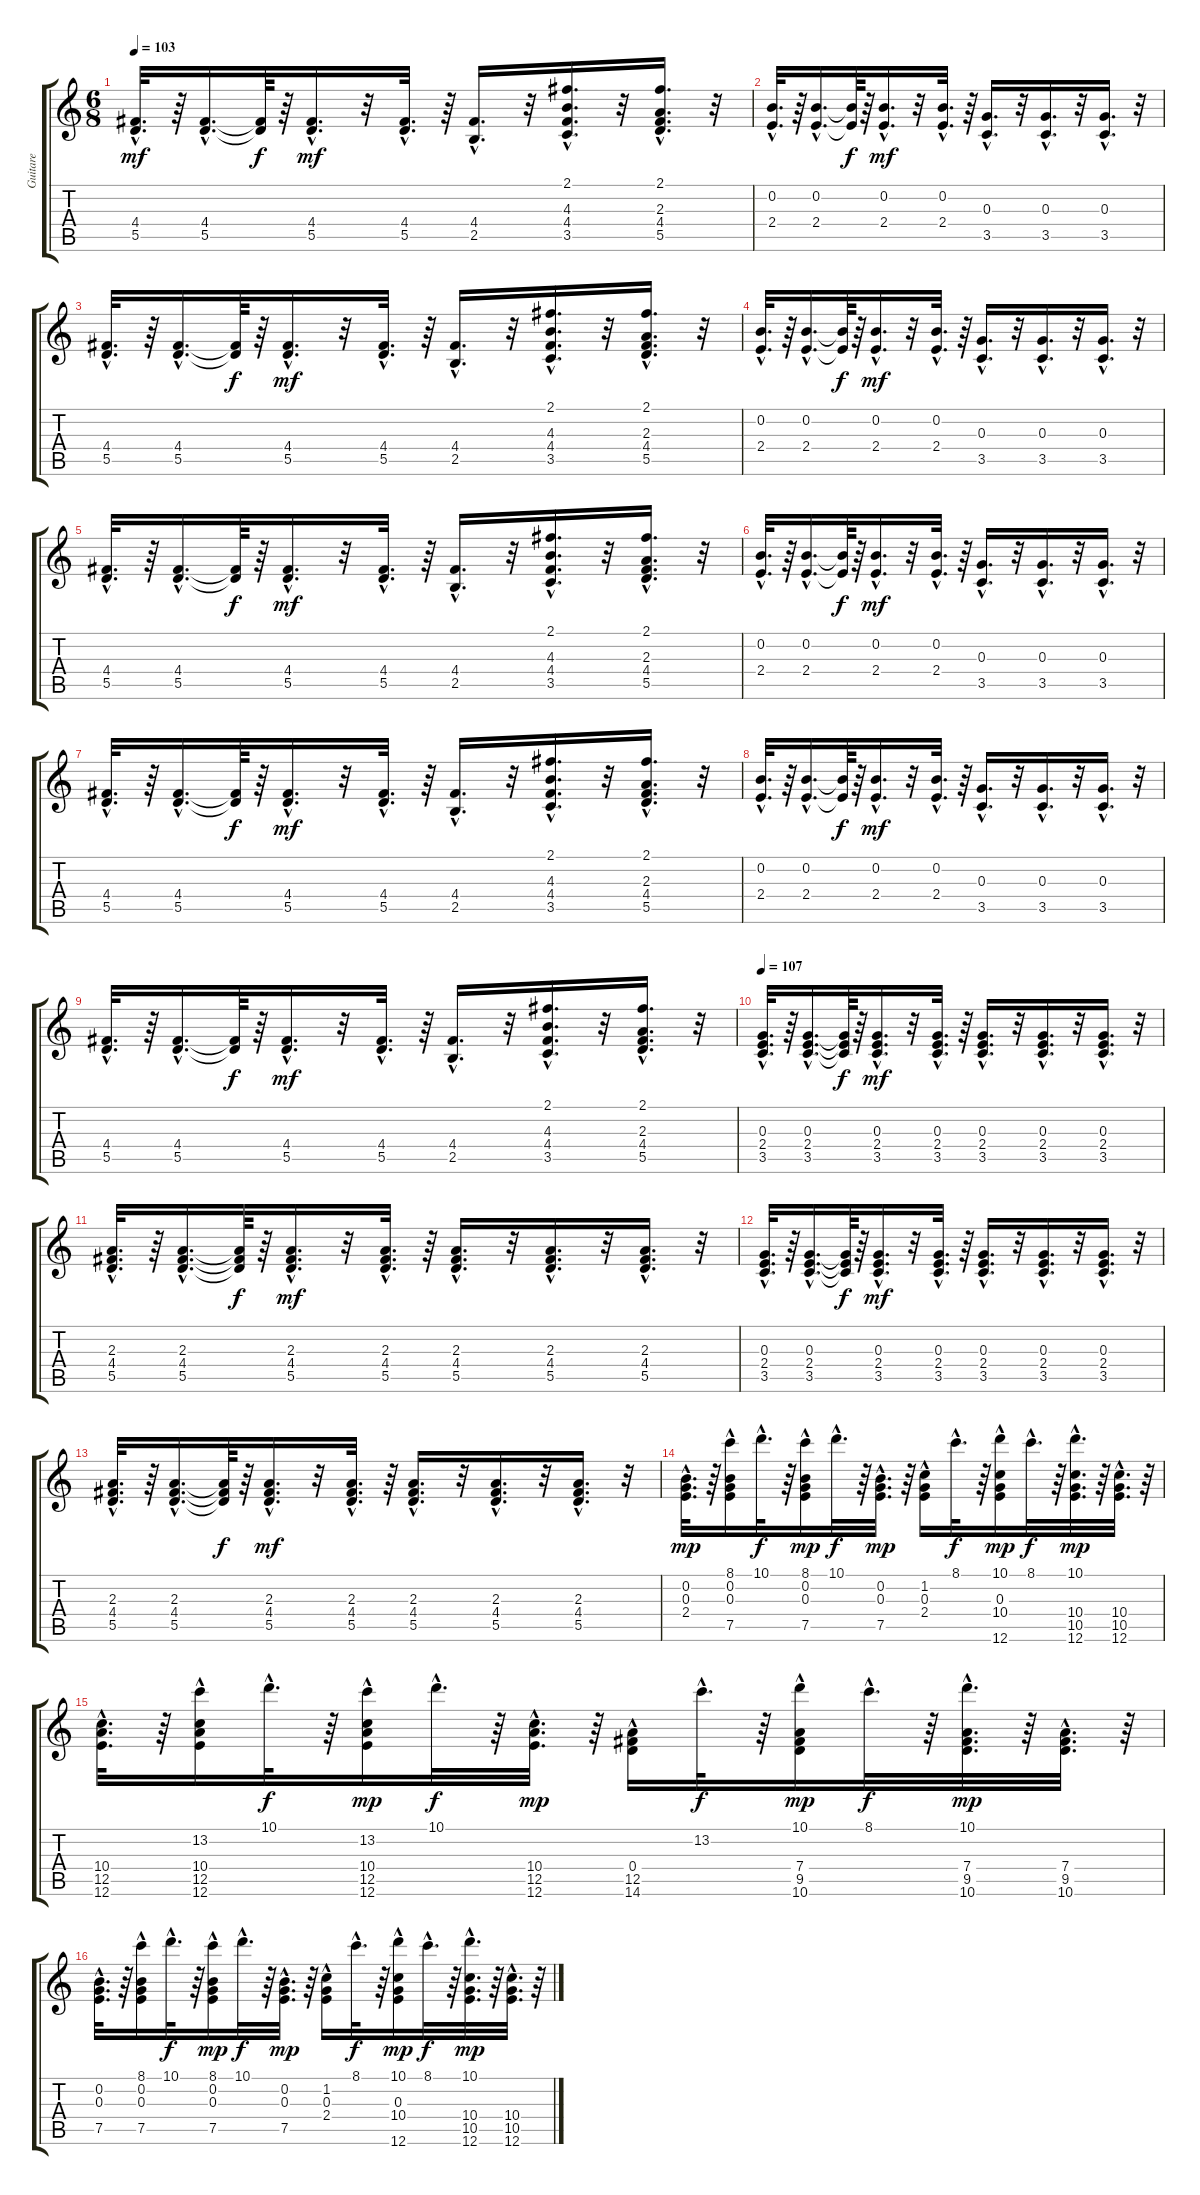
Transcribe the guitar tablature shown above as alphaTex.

\track ("Guitare" "Guitare") {instrument acousticguitarnylon}
\staff {score tabs}
\tuning (E4 B3 G3 D3 A2 E2) {hide}
\ts (6 8)
\tempo 103
\clef g2
\ks c
(4.4{hac} 5.5{hac}).32{d dy mf} r.64 (4.4{hac} 5.5{hac}).16{d} (4.4{t} 5.5{t}).64{dy f} r.64 (4.4{hac} 5.5{hac}).16{d dy mf} r.32 (4.4{hac} 5.5{hac}).32{d} r.64 (4.4{hac} 2.5{hac}).16{d} r.32 (2.1{hac} 4.3{hac} 4.4{hac} 3.5{hac}).16{d} r.32 (2.1{hac} 2.3{hac} 4.4{hac} 5.5{hac}).16{d} r.32 |
(0.2{hac} 2.4{hac}).32{d} r.64 (0.2{hac} 2.4{hac}).16{d} (0.2{t} 2.4{t}).64{dy f} r.64 (0.2{hac} 2.4{hac}).16{d dy mf} r.32 (0.2{hac} 2.4{hac}).32{d} r.64 (0.3{hac} 3.5{hac}).16{d} r.32 (0.3{hac} 3.5{hac}).16{d} r.32 (0.3{hac} 3.5{hac}).16{d} r.32 |
(4.4{hac} 5.5{hac}).32{d} r.64 (4.4{hac} 5.5{hac}).16{d} (4.4{t} 5.5{t}).64{dy f} r.64 (4.4{hac} 5.5{hac}).16{d dy mf} r.32 (4.4{hac} 5.5{hac}).32{d} r.64 (4.4{hac} 2.5{hac}).16{d} r.32 (2.1{hac} 4.3{hac} 4.4{hac} 3.5{hac}).16{d} r.32 (2.1{hac} 2.3{hac} 4.4{hac} 5.5{hac}).16{d} r.32 |
(0.2{hac} 2.4{hac}).32{d} r.64 (0.2{hac} 2.4{hac}).16{d} (0.2{t} 2.4{t}).64{dy f} r.64 (0.2{hac} 2.4{hac}).16{d dy mf} r.32 (0.2{hac} 2.4{hac}).32{d} r.64 (0.3{hac} 3.5{hac}).16{d} r.32 (0.3{hac} 3.5{hac}).16{d} r.32 (0.3{hac} 3.5{hac}).16{d} r.32 |
(4.4{hac} 5.5{hac}).32{d} r.64 (4.4{hac} 5.5{hac}).16{d} (4.4{t} 5.5{t}).64{dy f} r.64 (4.4{hac} 5.5{hac}).16{d dy mf} r.32 (4.4{hac} 5.5{hac}).32{d} r.64 (4.4{hac} 2.5{hac}).16{d} r.32 (2.1{hac} 4.3{hac} 4.4{hac} 3.5{hac}).16{d} r.32 (2.1{hac} 2.3{hac} 4.4{hac} 5.5{hac}).16{d} r.32 |
(0.2{hac} 2.4{hac}).32{d} r.64 (0.2{hac} 2.4{hac}).16{d} (0.2{t} 2.4{t}).64{dy f} r.64 (0.2{hac} 2.4{hac}).16{d dy mf} r.32 (0.2{hac} 2.4{hac}).32{d} r.64 (0.3{hac} 3.5{hac}).16{d} r.32 (0.3{hac} 3.5{hac}).16{d} r.32 (0.3{hac} 3.5{hac}).16{d} r.32 |
(4.4{hac} 5.5{hac}).32{d} r.64 (4.4{hac} 5.5{hac}).16{d} (4.4{t} 5.5{t}).64{dy f} r.64 (4.4{hac} 5.5{hac}).16{d dy mf} r.32 (4.4{hac} 5.5{hac}).32{d} r.64 (4.4{hac} 2.5{hac}).16{d} r.32 (2.1{hac} 4.3{hac} 4.4{hac} 3.5{hac}).16{d} r.32 (2.1{hac} 2.3{hac} 4.4{hac} 5.5{hac}).16{d} r.32 |
(0.2{hac} 2.4{hac}).32{d} r.64 (0.2{hac} 2.4{hac}).16{d} (0.2{t} 2.4{t}).64{dy f} r.64 (0.2{hac} 2.4{hac}).16{d dy mf} r.32 (0.2{hac} 2.4{hac}).32{d} r.64 (0.3{hac} 3.5{hac}).16{d} r.32 (0.3{hac} 3.5{hac}).16{d} r.32 (0.3{hac} 3.5{hac}).16{d} r.32 |
(4.4{hac} 5.5{hac}).32{d} r.64 (4.4{hac} 5.5{hac}).16{d} (4.4{t} 5.5{t}).64{dy f} r.64 (4.4{hac} 5.5{hac}).16{d dy mf} r.32 (4.4{hac} 5.5{hac}).32{d} r.64 (4.4{hac} 2.5{hac}).16{d} r.32 (2.1{hac} 4.3{hac} 4.4{hac} 3.5{hac}).16{d} r.32 (2.1{hac} 2.3{hac} 4.4{hac} 5.5{hac}).16{d} r.32 |
\tempo 107
(0.3{hac} 2.4{hac} 3.5{hac}).32{d} r.64 (0.3{hac} 2.4{hac} 3.5{hac}).16{d} (0.3{t} 2.4{t} 3.5{t}).64{dy f} r.64 (0.3{hac} 2.4{hac} 3.5{hac}).16{d dy mf} r.32 (0.3{hac} 2.4{hac} 3.5{hac}).32{d} r.64 (0.3{hac} 2.4{hac} 3.5{hac}).16{d} r.32 (0.3{hac} 2.4{hac} 3.5{hac}).16{d} r.32 (0.3{hac} 2.4{hac} 3.5{hac}).16{d} r.32 |
(2.3{hac} 4.4{hac} 5.5{hac}).32{d} r.64 (2.3{hac} 4.4{hac} 5.5{hac}).16{d} (2.3{t} 4.4{t} 5.5{t}).64{dy f} r.64 (2.3{hac} 4.4{hac} 5.5{hac}).16{d dy mf} r.32 (2.3{hac} 4.4{hac} 5.5{hac}).32{d} r.64 (2.3{hac} 4.4{hac} 5.5{hac}).16{d} r.32 (2.3{hac} 4.4{hac} 5.5{hac}).16{d} r.32 (2.3{hac} 4.4{hac} 5.5{hac}).16{d} r.32 |
(0.3{hac} 2.4{hac} 3.5{hac}).32{d} r.64 (0.3{hac} 2.4{hac} 3.5{hac}).16{d} (0.3{t} 2.4{t} 3.5{t}).64{dy f} r.64 (0.3{hac} 2.4{hac} 3.5{hac}).16{d dy mf} r.32 (0.3{hac} 2.4{hac} 3.5{hac}).32{d} r.64 (0.3{hac} 2.4{hac} 3.5{hac}).16{d} r.32 (0.3{hac} 2.4{hac} 3.5{hac}).16{d} r.32 (0.3{hac} 2.4{hac} 3.5{hac}).16{d} r.32 |
(2.3{hac} 4.4{hac} 5.5{hac}).32{d} r.64 (2.3{hac} 4.4{hac} 5.5{hac}).16{d} (2.3{t} 4.4{t} 5.5{t}).64{dy f} r.64 (2.3{hac} 4.4{hac} 5.5{hac}).16{d dy mf} r.32 (2.3{hac} 4.4{hac} 5.5{hac}).32{d} r.64 (2.3{hac} 4.4{hac} 5.5{hac}).16{d} r.32 (2.3{hac} 4.4{hac} 5.5{hac}).16{d} r.32 (2.3{hac} 4.4{hac} 5.5{hac}).16{d} r.32 |
(0.2{hac} 0.3{hac} 2.4{hac}).32{d dy mp} r.64 (8.1{hac} 0.2{hac} 0.3 7.5).16 10.1{hac}.32{d dy f} r.64 (8.1{hac} 0.2{hac} 0.3 7.5).16{dy mp} 10.1{hac}.32{d dy f} r.64 (0.2{hac} 0.3{hac} 7.5{hac}).32{d dy mp} r.64 (1.2{hac} 0.3 2.4).16 8.1{hac}.32{d dy f} r.64 (10.1{hac} 0.3 10.4{hac} 12.6).16{dy mp} 8.1{hac}.32{d dy f} r.64 (10.1{hac} 10.4{hac} 10.5{hac} 12.6{hac}).32{d dy mp} r.64 (10.4{hac} 10.5{hac} 12.6{hac}).32{d} r.64 |
(10.4{hac} 12.5{hac} 12.6{hac}).32{d} r.64 (13.2{hac} 10.4 12.5 12.6{hac}).16 10.1{hac}.32{d dy f} r.64 (13.2{hac} 10.4{hac} 12.5 12.6).16{dy mp} 10.1{hac}.32{d dy f} r.64 (10.4{hac} 12.5{hac} 12.6{hac}).32{d dy mp} r.64 (0.4 12.5{hac} 14.6).16 13.2{hac}.32{d dy f} r.64 (10.1{hac} 7.4{hac} 9.5 10.6).16{dy mp} 8.1{hac}.32{d dy f} r.64 (10.1{hac} 7.4{hac} 9.5{hac} 10.6{hac}).32{d dy mp} r.64 (7.4{hac} 9.5{hac} 10.6{hac}).32{d} r.64 |
(0.2{hac} 0.3{hac} 7.5{hac}).32{d} r.64 (8.1{hac} 0.2{hac} 0.3 7.5).16 10.1{hac}.32{d dy f} r.64 (8.1{hac} 0.2{hac} 0.3 7.5).16{dy mp} 10.1{hac}.32{d dy f} r.64 (0.2{hac} 0.3{hac} 7.5{hac}).32{d dy mp} r.64 (1.2{hac} 0.3 2.4).16 8.1{hac}.32{d dy f} r.64 (10.1{hac} 0.3 10.4{hac} 12.6).16{dy mp} 8.1{hac}.32{d dy f} r.64 (10.1{hac} 10.4{hac} 10.5{hac} 12.6{hac}).32{d dy mp} r.64 (10.4{hac} 10.5{hac} 12.6{hac}).32{d} r.64
